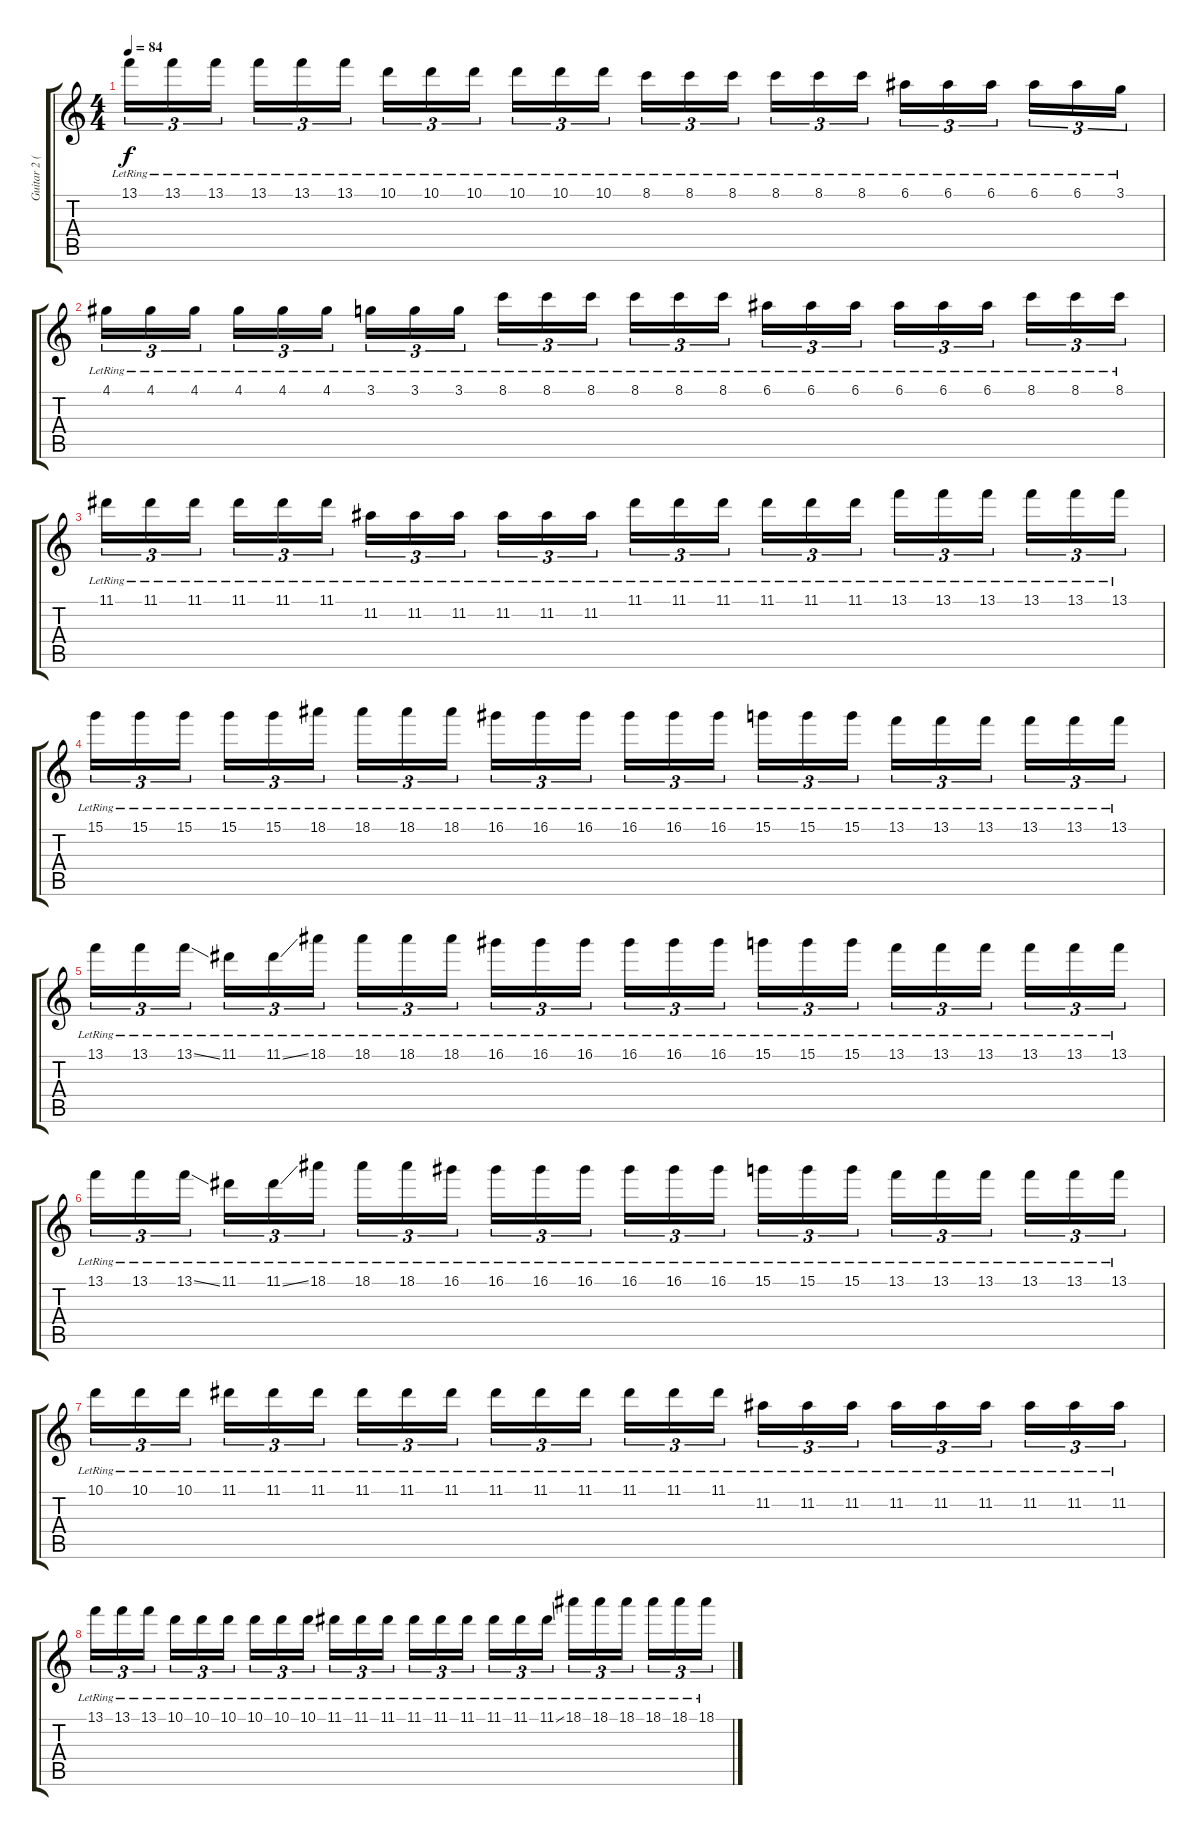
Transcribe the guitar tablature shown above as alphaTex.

\track ("Guitar 2 (Clean w/ Delay)" "Guitar 2 (") {instrument electricguitarjazz}
\staff {score tabs}
\tuning (E4 B3 G3 D3 A2 E2) {hide}
\ts (4 4)
\tempo 84
\clef g2
\ks c
13.1{lr}.16{tu (3 2) dy f} 13.1{lr}.16{tu (3 2)} 13.1{lr}.16{tu (3 2) beam splitsecondary} 13.1{lr}.16{tu (3 2)} 13.1{lr}.16{tu (3 2)} 13.1{lr}.16{tu (3 2)} 10.1{lr}.16{tu (3 2)} 10.1{lr}.16{tu (3 2)} 10.1{lr}.16{tu (3 2) beam splitsecondary} 10.1{lr}.16{tu (3 2)} 10.1{lr}.16{tu (3 2)} 10.1{lr}.16{tu (3 2)} 8.1{lr}.16{tu (3 2)} 8.1{lr}.16{tu (3 2)} 8.1{lr}.16{tu (3 2) beam splitsecondary} 8.1{lr}.16{tu (3 2)} 8.1{lr}.16{tu (3 2)} 8.1{lr}.16{tu (3 2)} 6.1{lr}.16{tu (3 2)} 6.1{lr}.16{tu (3 2)} 6.1{lr}.16{tu (3 2) beam splitsecondary} 6.1{lr}.16{tu (3 2)} 6.1{lr}.16{tu (3 2)} 3.1{lr}.16{tu (3 2)} |
4.1{lr}.16{tu (3 2)} 4.1{lr}.16{tu (3 2)} 4.1{lr}.16{tu (3 2) beam splitsecondary} 4.1{lr}.16{tu (3 2)} 4.1{lr}.16{tu (3 2)} 4.1{lr}.16{tu (3 2)} 3.1{lr}.16{tu (3 2)} 3.1{lr}.16{tu (3 2)} 3.1{lr}.16{tu (3 2) beam splitsecondary} 8.1{lr}.16{tu (3 2)} 8.1{lr}.16{tu (3 2)} 8.1{lr}.16{tu (3 2)} 8.1{lr}.16{tu (3 2)} 8.1{lr}.16{tu (3 2)} 8.1{lr}.16{tu (3 2) beam splitsecondary} 6.1{lr}.16{tu (3 2)} 6.1{lr}.16{tu (3 2)} 6.1{lr}.16{tu (3 2)} 6.1{lr}.16{tu (3 2)} 6.1{lr}.16{tu (3 2)} 6.1{lr}.16{tu (3 2) beam splitsecondary} 8.1{lr}.16{tu (3 2)} 8.1{lr}.16{tu (3 2)} 8.1{lr}.16{tu (3 2)} |
11.1{lr}.16{tu (3 2)} 11.1{lr}.16{tu (3 2)} 11.1{lr}.16{tu (3 2) beam splitsecondary} 11.1{lr}.16{tu (3 2)} 11.1{lr}.16{tu (3 2)} 11.1{lr}.16{tu (3 2)} 11.2{lr}.16{tu (3 2)} 11.2{lr}.16{tu (3 2)} 11.2{lr}.16{tu (3 2) beam splitsecondary} 11.2{lr}.16{tu (3 2)} 11.2{lr}.16{tu (3 2)} 11.2{lr}.16{tu (3 2)} 11.1{lr}.16{tu (3 2)} 11.1{lr}.16{tu (3 2)} 11.1{lr}.16{tu (3 2) beam splitsecondary} 11.1{lr}.16{tu (3 2)} 11.1{lr}.16{tu (3 2)} 11.1{lr}.16{tu (3 2)} 13.1{lr}.16{tu (3 2)} 13.1{lr}.16{tu (3 2)} 13.1{lr}.16{tu (3 2) beam splitsecondary} 13.1{lr}.16{tu (3 2)} 13.1{lr}.16{tu (3 2)} 13.1{lr}.16{tu (3 2)} |
15.1{lr}.16{tu (3 2)} 15.1{lr}.16{tu (3 2)} 15.1{lr}.16{tu (3 2) beam splitsecondary} 15.1{lr}.16{tu (3 2)} 15.1{lr}.16{tu (3 2)} 18.1{lr}.16{tu (3 2)} 18.1{lr}.16{tu (3 2)} 18.1{lr}.16{tu (3 2)} 18.1{lr}.16{tu (3 2) beam splitsecondary} 16.1{lr}.16{tu (3 2)} 16.1{lr}.16{tu (3 2)} 16.1{lr}.16{tu (3 2)} 16.1{lr}.16{tu (3 2)} 16.1{lr}.16{tu (3 2)} 16.1{lr}.16{tu (3 2) beam splitsecondary} 15.1{lr}.16{tu (3 2)} 15.1{lr}.16{tu (3 2)} 15.1{lr}.16{tu (3 2)} 13.1{lr}.16{tu (3 2)} 13.1{lr}.16{tu (3 2)} 13.1{lr}.16{tu (3 2) beam splitsecondary} 13.1{lr}.16{tu (3 2)} 13.1{lr}.16{tu (3 2)} 13.1{lr}.16{tu (3 2)} |
13.1{lr}.16{tu (3 2)} 13.1{lr}.16{tu (3 2)} 13.1{ss lr}.16{tu (3 2) beam splitsecondary} 11.1{lr}.16{tu (3 2)} 11.1{ss lr}.16{tu (3 2)} 18.1{lr}.16{tu (3 2)} 18.1{lr}.16{tu (3 2)} 18.1{lr}.16{tu (3 2)} 18.1{lr}.16{tu (3 2) beam splitsecondary} 16.1{lr}.16{tu (3 2)} 16.1{lr}.16{tu (3 2)} 16.1{lr}.16{tu (3 2)} 16.1{lr}.16{tu (3 2)} 16.1{lr}.16{tu (3 2)} 16.1{lr}.16{tu (3 2) beam splitsecondary} 15.1{lr}.16{tu (3 2)} 15.1{lr}.16{tu (3 2)} 15.1{lr}.16{tu (3 2)} 13.1{lr}.16{tu (3 2)} 13.1{lr}.16{tu (3 2)} 13.1{lr}.16{tu (3 2) beam splitsecondary} 13.1{lr}.16{tu (3 2)} 13.1{lr}.16{tu (3 2)} 13.1{lr}.16{tu (3 2)} |
13.1{lr}.16{tu (3 2)} 13.1{lr}.16{tu (3 2)} 13.1{ss lr}.16{tu (3 2) beam splitsecondary} 11.1{lr}.16{tu (3 2)} 11.1{ss lr}.16{tu (3 2)} 18.1{lr}.16{tu (3 2)} 18.1{lr}.16{tu (3 2)} 18.1{lr}.16{tu (3 2)} 16.1{lr}.16{tu (3 2) beam splitsecondary} 16.1{lr}.16{tu (3 2)} 16.1{lr}.16{tu (3 2)} 16.1{lr}.16{tu (3 2)} 16.1{lr}.16{tu (3 2)} 16.1{lr}.16{tu (3 2)} 16.1{lr}.16{tu (3 2) beam splitsecondary} 15.1{lr}.16{tu (3 2)} 15.1{lr}.16{tu (3 2)} 15.1{lr}.16{tu (3 2)} 13.1{lr}.16{tu (3 2)} 13.1{lr}.16{tu (3 2)} 13.1{lr}.16{tu (3 2) beam splitsecondary} 13.1{lr}.16{tu (3 2)} 13.1{lr}.16{tu (3 2)} 13.1{lr}.16{tu (3 2)} |
10.1{lr}.16{tu (3 2)} 10.1{lr}.16{tu (3 2)} 10.1{lr}.16{tu (3 2) beam splitsecondary} 11.1{lr}.16{tu (3 2)} 11.1{lr}.16{tu (3 2)} 11.1{lr}.16{tu (3 2)} 11.1{lr}.16{tu (3 2)} 11.1{lr}.16{tu (3 2)} 11.1{lr}.16{tu (3 2) beam splitsecondary} 11.1{lr}.16{tu (3 2)} 11.1{lr}.16{tu (3 2)} 11.1{lr}.16{tu (3 2)} 11.1{lr}.16{tu (3 2)} 11.1{lr}.16{tu (3 2)} 11.1{lr}.16{tu (3 2) beam splitsecondary} 11.2{lr}.16{tu (3 2)} 11.2{lr}.16{tu (3 2)} 11.2{lr}.16{tu (3 2)} 11.2{lr}.16{tu (3 2)} 11.2{lr}.16{tu (3 2)} 11.2{lr}.16{tu (3 2) beam splitsecondary} 11.2{lr}.16{tu (3 2)} 11.2{lr}.16{tu (3 2)} 11.2{lr}.16{tu (3 2)} |
13.1{lr}.16{tu (3 2)} 13.1{lr}.16{tu (3 2)} 13.1{lr}.16{tu (3 2) beam splitsecondary} 10.1{lr}.16{tu (3 2)} 10.1{lr}.16{tu (3 2)} 10.1{lr}.16{tu (3 2)} 10.1{lr}.16{tu (3 2)} 10.1{lr}.16{tu (3 2)} 10.1{lr}.16{tu (3 2) beam splitsecondary} 11.1{lr}.16{tu (3 2)} 11.1{lr}.16{tu (3 2)} 11.1{lr}.16{tu (3 2)} 11.1{lr}.16{tu (3 2)} 11.1{lr}.16{tu (3 2)} 11.1{lr}.16{tu (3 2) beam splitsecondary} 11.1{lr}.16{tu (3 2)} 11.1{lr}.16{tu (3 2)} 11.1{ss lr}.16{tu (3 2)} 18.1{lr}.16{tu (3 2)} 18.1{lr}.16{tu (3 2)} 18.1{lr}.16{tu (3 2) beam splitsecondary} 18.1{lr}.16{tu (3 2)} 18.1{lr}.16{tu (3 2)} 18.1{lr}.16{tu (3 2)}
